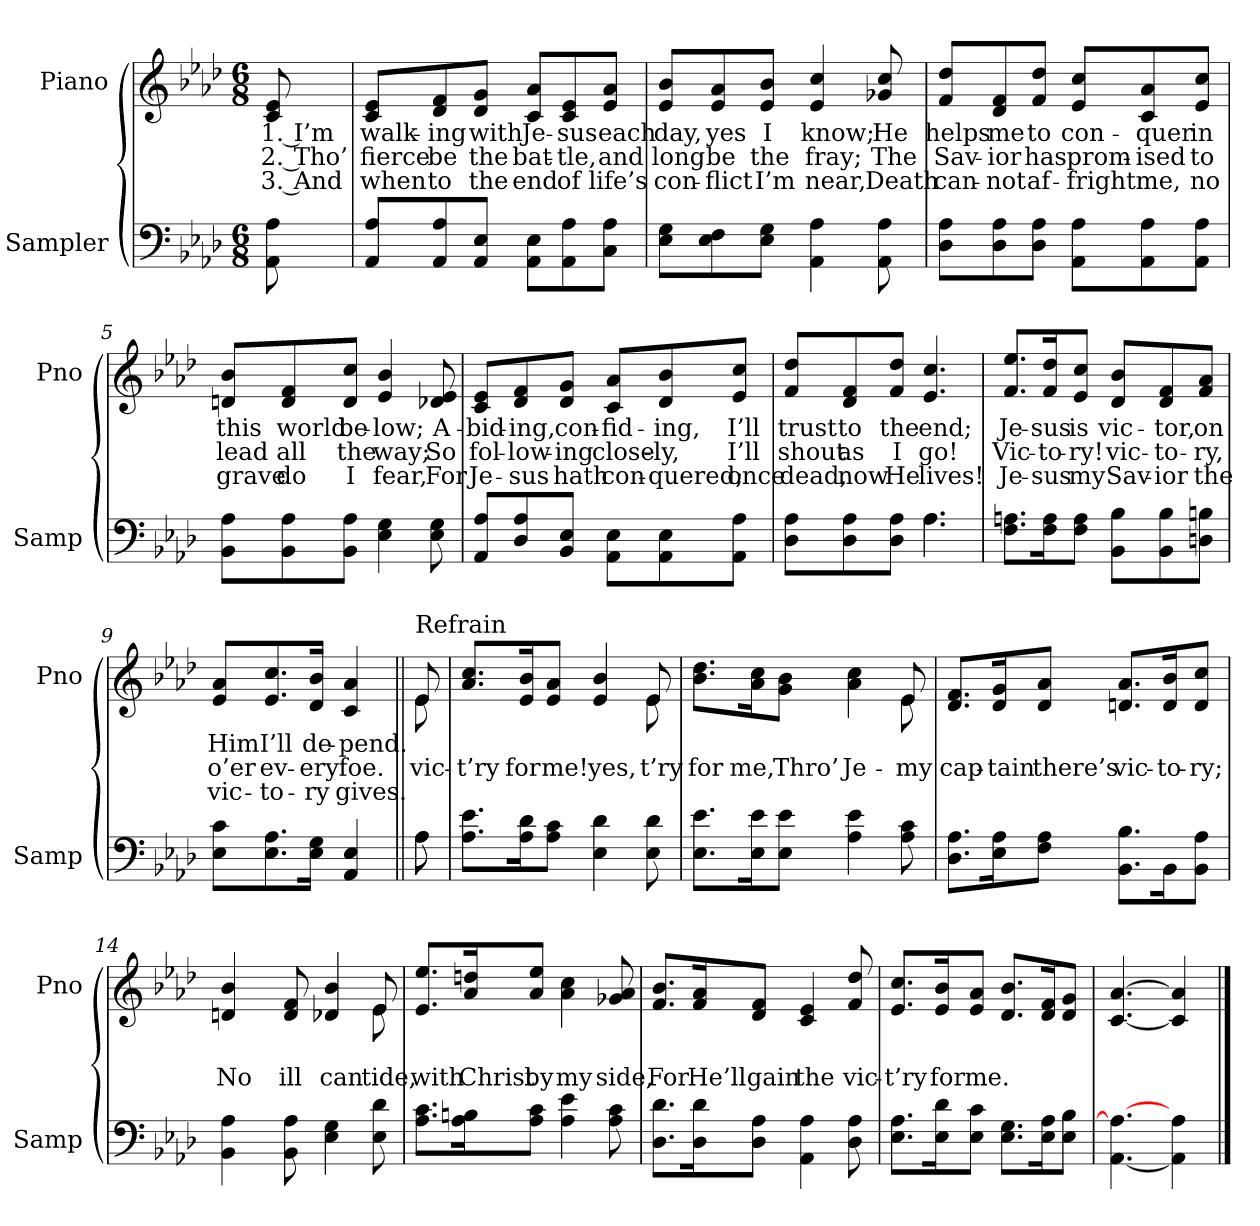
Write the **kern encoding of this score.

**kern	**kern	**text	**text	**text
*part2	*part1	*part1	*part1	*part1
*staff2	*staff1	*staff1	*staff1	*staff1
*I"Sampler	*I"Piano	*	*	*
*I'Samp	*I'Pno	*	*	*
*clefF4	*clefG2	*	*	*
*k[b-e-a-d-]	*k[b-e-a-d-]	*	*	*
*A-:	*A-:	*	*	*
*M6/8	*M6/8	*	*	*
=1	=1	=1	=1	=1
8AA- 8A-	8c 8e-	1. I’m	2. Tho’	3. And
=2	=2	=2	=2	=2
8AA-/ 8A-/L	8c/ 8e-/L	walk-	fierce	when
8AA-/ 8A-/	8d-/ 8f/	-ing	be	to
8AA-/ 8E-/J	8d-/ 8g/J	with	the	the
8AA-\ 8E-\L	8c/ 8a-/L	Je-	bat-	end
8AA-\ 8A-\	8c/ 8e-/	-sus	-tle,	of
8C\ 8A-\J	8e-/ 8a-/J	each	and	life’s
=3	=3	=3	=3	=3
8E-\ 8G\L	8e-/ 8b-/L	day,	long	con-
8E-\ 8F\	8e-/ 8a-/	yes	be	-flict
8E-\ 8G\J	8e-/ 8b-/J	I	the	I’m
4AA- 4A-	4e- 4cc	know;	fray;	near,
8AA- 8A-	8g-X 8cc	He	The	Death
=4	=4	=4	=4	=4
8D-\ 8A-\L	8f/ 8dd-/L	helps	Sav-	can-
8D-\ 8A-\	8d-/ 8f/	me	-ior	-not
8D-\ 8A-\J	8f/ 8dd-/J	to	has	af-
8AA-\ 8A-\L	8e-/ 8cc/L	con-	prom-	-fright
8AA-\ 8A-\	8c/ 8a-/	-quer	-ised	me,
8AA-\ 8A-\J	8e-/ 8cc/J	in	to	no
=5	=5	=5	=5	=5
8BB-\ 8A-\L	8dn/ 8b-/L	this	lead	grave
8BB-\ 8A-\	8d/ 8f/	world	all	do
8BB-\ 8A-\J	8d/ 8cc/J	be-	the	I
4E- 4G	4e- 4b-	-low;	way;	fear,
8E- 8G	8d-X 8e-	A-	So	For
=6	=6	=6	=6	=6
8AA-/ 8A-/L	8c/ 8e-/L	-bid-	fol-	Je-
8D-/ 8A-/	8d-/ 8f/	-ing,	-low-	-sus
8BB-/ 8E-/J	8d-/ 8g/J	con-	-ing	hath
8AA-\ 8E-\L	8c/ 8a-/L	-fid-	close-	con-
8AA-\ 8E-\	8d-/ 8b-/	-ing,	-ly,	-quered;
8AA-\ 8A-\J	8e-/ 8cc/J	I’ll	I’ll	once
=7	=7	=7	=7	=7
*^	*	*	*	*
8D-\ 8A-\L	4.ryy	8f/ 8dd-/L	trust	shout	dead,
8D-\ 8A-\	.	8d-/ 8f/	to	as	now
8D-\ 8A-\J	.	8f/ 8dd-/J	the	I	He
4.A-\	4.A-	4.e- 4.cc	end;	go!	lives!
*v	*v	*	*	*	*
=8	=8	=8	=8	=8
8.F\ 8.An\L	8.f/ 8.ee-/L	Je-	Vic-	Je-
16F\ 16A\K	16f/ 16dd-/K	-sus	-to-	-sus
8F\ 8A\J	8e-/ 8cc/J	is	-ry!	my
8BB-\ 8B-\L	8d-/ 8b-/L	vic-	vic-	Sav-
8BB-\ 8B-\	8d-/ 8f/	-tor,	-to-	-ior
8Dn\ 8Bn\J	8f/ 8a-/J	on	-ry,	the
=9	=9	=9	=9	=9
8E-\ 8c\L	8e-/ 8a-/L	Him	o’er	vic-
8.E-\ 8.A-\	8.e-/ 8.cc/	I’ll	ev-	-to-
16E-\ 16G\Jk	16d-/ 16b-/Jk	de-	-ery	-ry
4AA- 4E-	4c 4a-	-pend.	foe.	gives.
=10||	=10||	=10||	=10||	=10||
*^	*^	*	*	*
!	!	!LO:TX:t=Refrain	!	!	!	!
8A-\	8A-	8e-/	8e-	.	vic-	.
*v	*v	*	*	*	*	*
=11	=11	=11	=11	=11	=11
8.A-\ 8.e-\L	8.a-/ 8.cc/L	8ryy	.	-t’ry	.
*	*v	*v	*	*	*
16A-\ 16d-\K	16e-/ 16b-/K	.	for	.
8A-\ 8c\J	8e-/ 8a-/J	.	me!	.
4E- 4d-	4e- 4b-	.	yes,	.
*	*^	*	*	*
8E- 8d-	8e-/	8e-	.	-t’ry	.
=12	=12	=12	=12	=12	=12
8.E-\ 8.e-\L	8.b-\ 8.dd-\L	8ryy	.	for	.
*	*v	*v	*	*	*
16E-\ 16e-\K	16a-\ 16cc\K	.	me,	.
8E-\ 8e-\J	8g\ 8b-\J	.	Thro’	.
4A- 4e-	4a- 4cc	.	Je-	.
*	*^	*	*	*
8A- 8c	8e-/	8e-	.	my	.
*	*v	*v	*	*	*
=13	=13	=13	=13	=13
8.D-\ 8.A-\L	8.d-/ 8.f/L	.	cap-	.
16E-\ 16A-\K	16d-/ 16g/K	.	-tain	.
8F\ 8A-\J	8d-/ 8a-/J	.	there’s	.
8.BB-\ 8.B-\L	8.dn/ 8.a-/L	.	vic-	.
16BB-\K	16d/ 16b-/K	.	-to-	.
8BB-\ 8A-\J	8d/ 8cc/J	.	-ry;	.
=14	=14	=14	=14	=14
*	*^	*	*	*
4BB- 4A-	4dn 4b-	8ryy	.	No	.
*	*v	*v	*	*	*
8BB- 8A-	8d 8f	.	ill	.
4E- 4G	4d-X 4b-	.	can	.
*	*^	*	*	*
8E- 8d-	8e-/	8e-	.	-tide,	.
*	*v	*v	*	*	*
=15	=15	=15	=15	=15
8.A-\ 8.c\L	8.e-/ 8.ee-/L	.	with	.
16A-\ 16Bn\K	16a-/ 16ddn/K	.	Christ	.
8A-\ 8c\J	8a-/ 8ee-/J	.	by	.
4A- 4e-	4a- 4cc	.	my	.
8A- 8c	8g-X 8a-	.	side,	.
=16	=16	=16	=16	=16
8.D-\ 8.d-\L	8.f/ 8.b-/L	.	For	.
16D-\ 16d-\K	16f/ 16a-/K	.	He’ll	.
8D-\ 8A-\J	8d-/ 8f/J	.	gain	.
4AA- 4A-	4c 4e-	.	the	.
8D- 8A-	8f 8dd-	.	vic-	.
=17	=17	=17	=17	=17
8.E-\ 8.A-\L	8.e-/ 8.cc/L	.	-t’ry	.
16E-\ 16d-\K	16e-/ 16b-/K	.	for	.
8E-\ 8c\J	8e-/ 8a-/J	.	me.	.
8.E-\ 8.G\L	8.d-/ 8.b-/L	.	.	.
16E-\ 16A-\K	16d-/ 16f/K	.	.	.
8E-\ 8B-\J	8d-/ 8g/J	.	.	.
=18	=18	=18	=18	=18
[4.AA- 4.A-_	[4.c [4.a-	.	.	.
4AA-] 4A-	4c] 4a-]	.	.	.
==	==	==	==	==
*-	*-	*-	*-	*-
